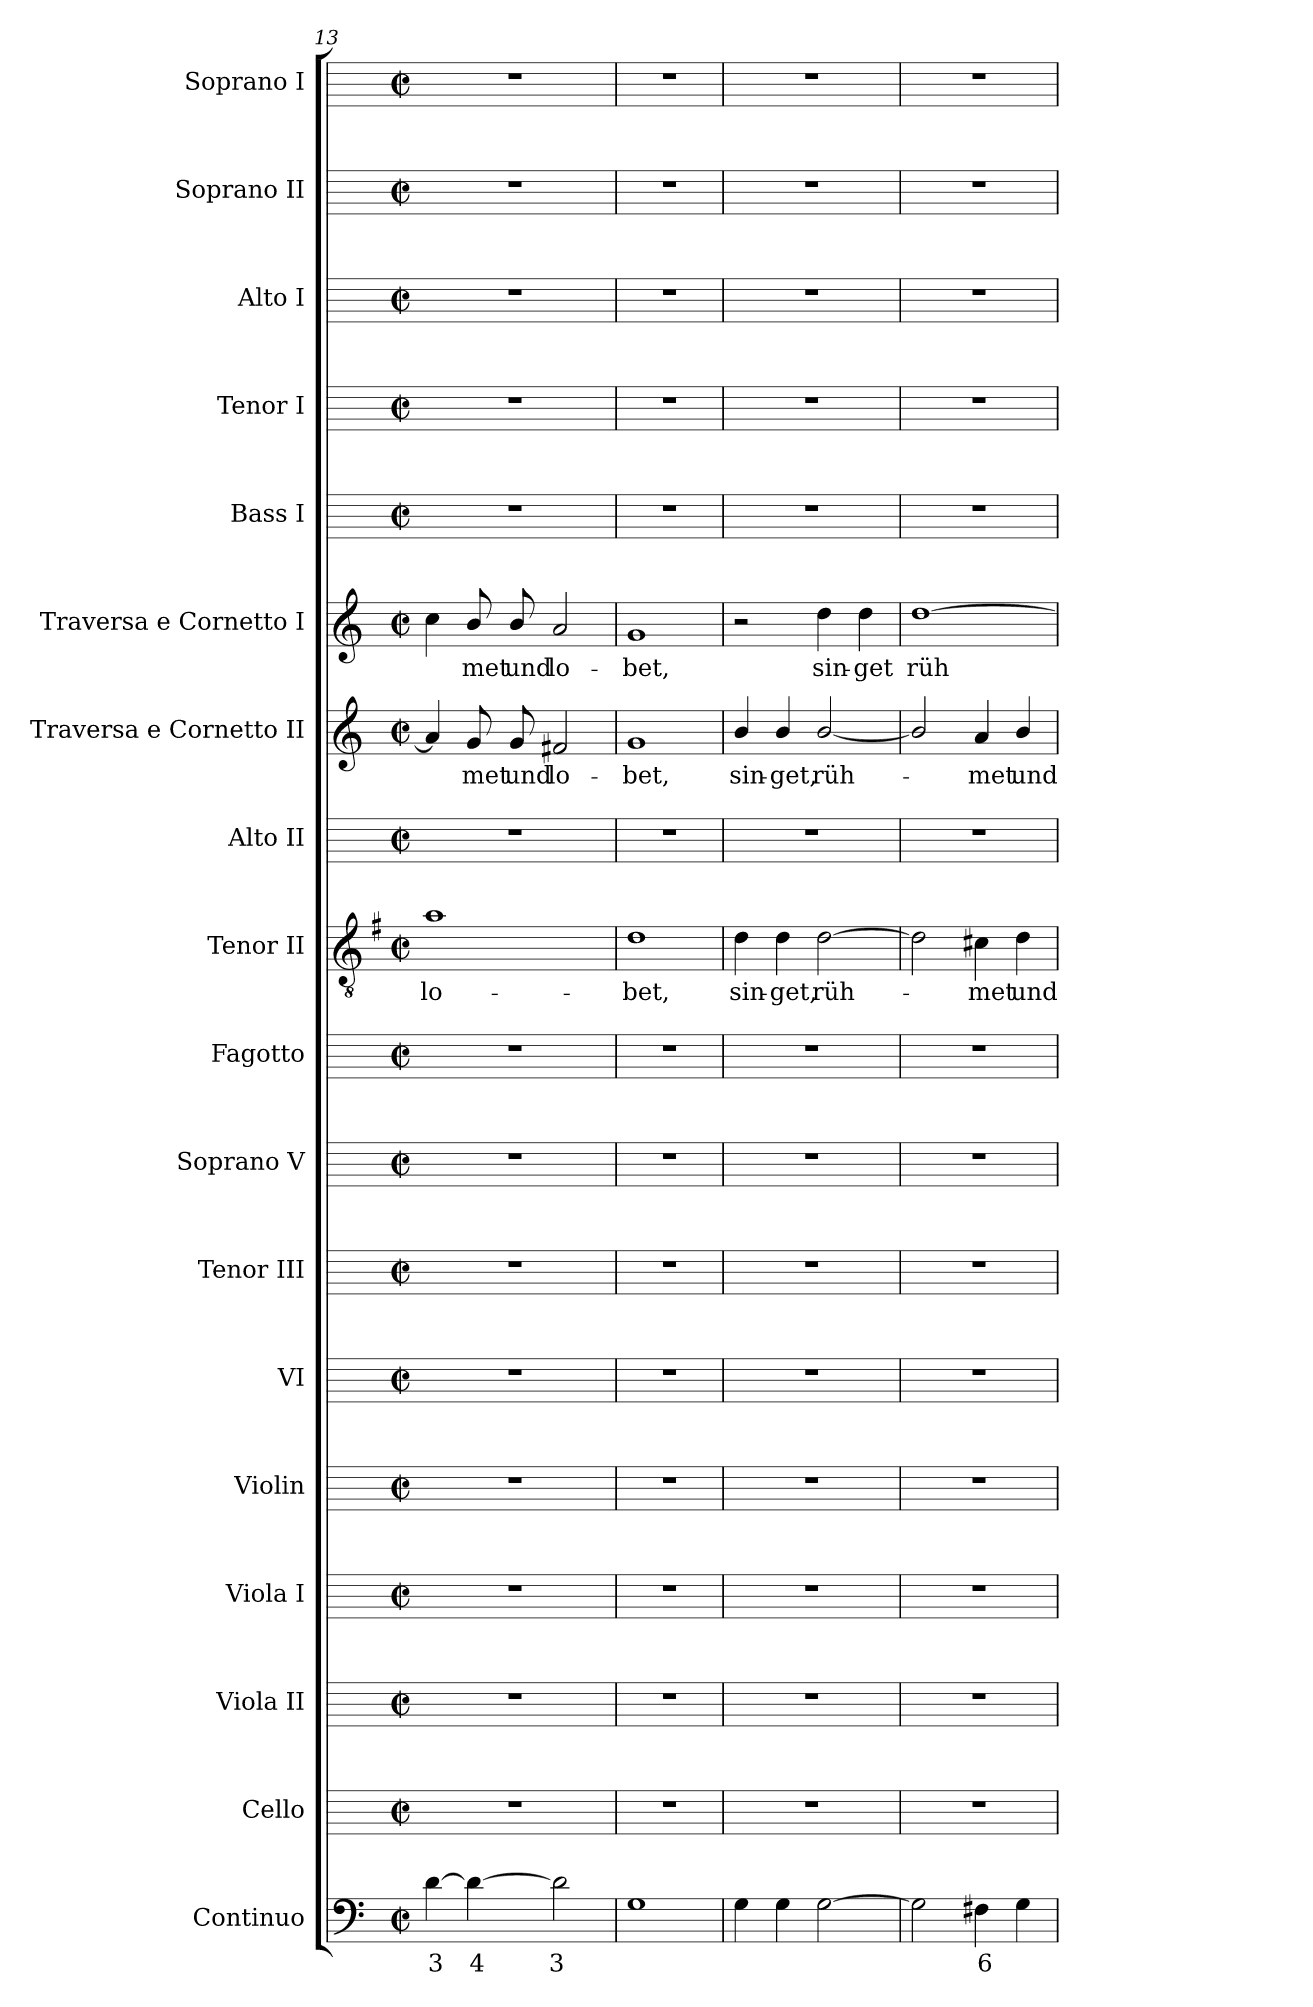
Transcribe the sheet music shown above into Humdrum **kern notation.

**kern	**text	**kern	**kern	**kern	**kern	**kern	**kern	**kern	**kern	**kern	**text	**kern	**kern	**text	**kern	**text	**kern	**kern	**kern	**kern	**kern
*part18	*part18	*part17	*part16	*part15	*part14	*part13	*part12	*part11	*part10	*part9	*part9	*part8	*part7	*part7	*part6	*part6	*part5	*part4	*part3	*part2	*part1
*staff18	*staff18	*staff17	*staff16	*staff15	*staff14	*staff13	*staff12	*staff11	*staff10	*staff9	*staff9	*staff8	*staff7	*staff7	*staff6	*staff6	*staff5	*staff4	*staff3	*staff2	*staff1
*I"Continuo	*	*I"Cello	*I"Viola II	*I"Viola I	*I"Violin	*I"VI	*I"Tenor III	*I"Soprano V	*I"Fagotto	*I"Tenor II	*	*I"Alto II	*I"Traversa e  Cornetto II	*	*I"Traversa e  Cornetto I	*	*I"Bass I	*I"Tenor I	*I"Alto I	*I"Soprano II	*I"Soprano I
*	*	*	*I'Va II	*I'Va I	*I'Vn	*	*I'T	*I'S	*	*I'T	*	*I'A	*	*	*	*	*I'B	*I'T	*I'A	*I'S	*I'S
*clefF4	*	*	*	*	*	*	*	*	*	*clefGv2	*	*	*clefG2	*	*clefG2	*	*	*	*	*	*
*	*	*	*	*	*	*	*ITrd1c2	*ITrd1c2	*	*ITrd4c7	*	*ITrd4c7	*	*	*	*	*	*	*	*	*
*k[]	*	*	*	*	*	*	*	*	*	*k[]	*	*	*k[]	*	*k[]	*	*	*	*	*	*
*C:	*	*	*	*	*	*	*	*	*	*C:	*	*	*C:	*	*C:	*	*	*	*	*	*
*M2/2	*	*M2/2	*M2/2	*M2/2	*M2/2	*M2/2	*M2/2	*M2/2	*M2/2	*M2/2	*	*M2/2	*M2/2	*	*M2/2	*	*M2/2	*M2/2	*M2/2	*M2/2	*M2/2
*met(c|)	*	*met(c|)	*met(c|)	*met(c|)	*met(c|)	*met(c|)	*met(c|)	*met(c|)	*met(c|)	*met(c|)	*	*met(c|)	*met(c|)	*	*met(c|)	*	*met(c|)	*met(c|)	*met(c|)	*met(c|)	*met(c|)
=13	=13	=13	=13	=13	=13	=13	=13	=13	=13	=13	=13	=13	=13	=13	=13	=13	=13	=13	=13	=13	=13
!	!LO:LY:b	!	!	!	!	!	!	!	!	!	!LO:LY:b	!	!	!	!	!	!	!	!	!	!
[4d	3	1r	1r	1r	1r	1r	1r	1r	1r	1d	lo-	1r	4a]	.	4cc	.	1r	1r	1r	1r	1r
!	!LO:LY:b	!	!	!	!	!	!	!	!	!	!	!	!	!LO:LY:b	!	!LO:LY:b	!	!	!	!	!
4d_	4	.	.	.	.	.	.	.	.	.	.	.	8g	met	8b/	met	.	.	.	.	.
!	!	!	!	!	!	!	!	!	!	!	!	!	!	!LO:LY:b	!	!LO:LY:b	!	!	!	!	!
.	.	.	.	.	.	.	.	.	.	.	.	.	8g	und	8b/	und	.	.	.	.	.
!	!LO:LY:b	!	!	!	!	!	!	!	!	!	!	!	!	!LO:LY:b	!	!LO:LY:b	!	!	!	!	!
2d]	3	.	.	.	.	.	.	.	.	.	.	.	2f#X	lo-	2a	lo-	.	.	.	.	.
=14	=14	=14	=14	=14	=14	=14	=14	=14	=14	=14	=14	=14	=14	=14	=14	=14	=14	=14	=14	=14	=14
!	!	!	!	!	!	!	!	!	!	!	!LO:LY:b	!	!	!LO:LY:b	!	!LO:LY:b	!	!	!	!	!
1G	.	1r	1r	1r	1r	1r	1r	1r	1r	1G	-bet,	1r	1g	-bet,	1g	-bet,	1r	1r	1r	1r	1r
=15	=15	=15	=15	=15	=15	=15	=15	=15	=15	=15	=15	=15	=15	=15	=15	=15	=15	=15	=15	=15	=15
!	!	!	!	!	!	!	!	!	!	!	!LO:LY:b	!	!	!LO:LY:b	!	!	!	!	!	!	!
4G	.	1r	1r	1r	1r	1r	1r	1r	1r	4G	sin-	1r	4b/	sin-	2r	.	1r	1r	1r	1r	1r
!	!	!	!	!	!	!	!	!	!	!	!LO:LY:b	!	!	!LO:LY:b	!	!	!	!	!	!	!
4G	.	.	.	.	.	.	.	.	.	4G	-get,	.	4b/	-get,	.	.	.	.	.	.	.
!	!	!	!	!	!	!	!	!	!	!	!LO:LY:b	!	!	!LO:LY:b	!	!LO:LY:b	!	!	!	!	!
[2G	.	.	.	.	.	.	.	.	.	[2G	rüh-	.	[2b/	rüh-	4dd	sin-	.	.	.	.	.
!	!	!	!	!	!	!	!	!	!	!	!	!	!	!	!	!LO:LY:b	!	!	!	!	!
.	.	.	.	.	.	.	.	.	.	.	.	.	.	.	4dd	-get	.	.	.	.	.
=16	=16	=16	=16	=16	=16	=16	=16	=16	=16	=16	=16	=16	=16	=16	=16	=16	=16	=16	=16	=16	=16
!	!	!	!	!	!	!	!	!	!	!	!	!	!	!	!	!LO:LY:b	!	!	!	!	!
2G]	.	1r	1r	1r	1r	1r	1r	1r	1r	2G]	.	1r	2b/]	.	[1dd	rüh-	1r	1r	1r	1r	1r
!	!LO:LY:b	!	!	!	!	!	!	!	!	!	!LO:LY:b	!	!	!LO:LY:b	!	!	!	!	!	!	!
4F#X	6	.	.	.	.	.	.	.	.	4F#X	met	.	4a	met	.	.	.	.	.	.	.
!	!	!	!	!	!	!	!	!	!	!	!LO:LY:b	!	!	!LO:LY:b	!	!	!	!	!	!	!
4G	.	.	.	.	.	.	.	.	.	4G	und	.	4b/	und	.	.	.	.	.	.	.
=	=	=	=	=	=	=	=	=	=	=	=	=	=	=	=	=	=	=	=	=	=
*-	*-	*-	*-	*-	*-	*-	*-	*-	*-	*-	*-	*-	*-	*-	*-	*-	*-	*-	*-	*-	*-
